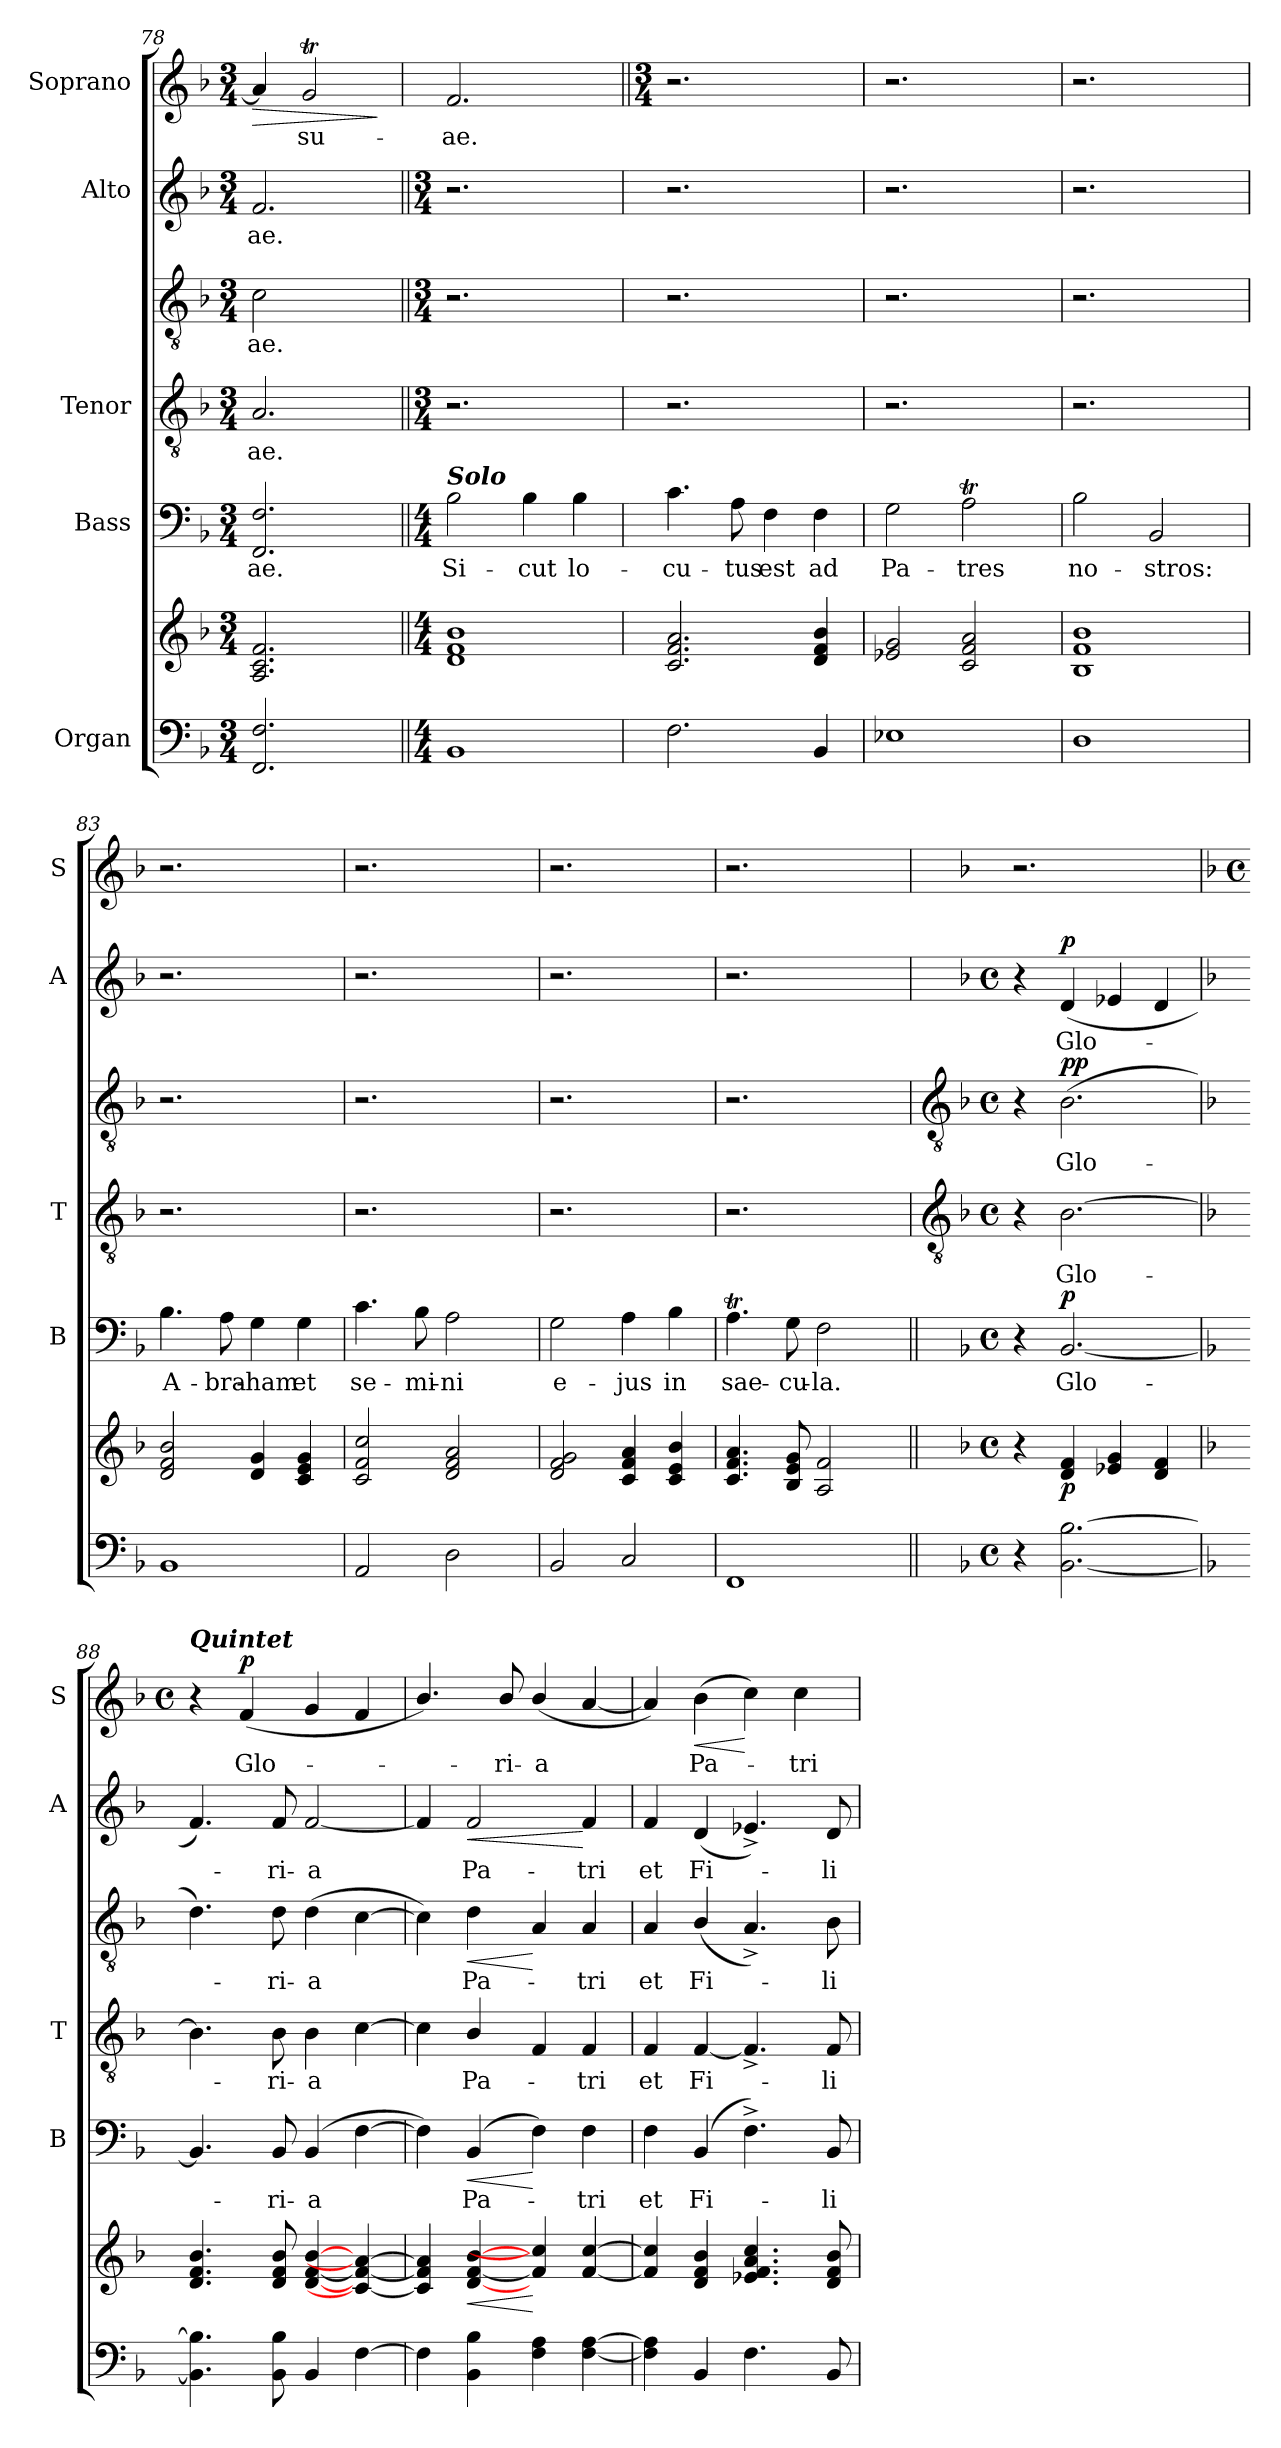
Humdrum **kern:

**kern	**kern	**dynam	**kern	**text	**dynam	**kern	**text	**kern	**text	**dynam	**kern	**text	**dynam	**kern	**text	**dynam
*part5	*part5	*part5	*part4	*part4	*part4	*part3	*part3	*part3	*part3	*part3	*part2	*part2	*part2	*part1	*part1	*part1
*staff7	*staff6	*staff6/7	*staff5	*staff5	*staff5	*staff4	*staff4	*staff3	*staff3	*staff3/4	*staff2	*staff2	*staff2	*staff1	*staff1	*staff1
*I"Organ	*	*	*I"Bass	*	*	*I"Tenor	*	*	*	*	*I"Alto	*	*	*I"Soprano	*	*
*	*	*	*I'B	*	*	*I'T	*	*	*	*	*I'A	*	*	*I'S	*	*
*clefF4	*clefG2	*	*clefF4	*	*	*clefGv2	*	*clefGv2	*	*	*clefG2	*	*	*clefG2	*	*
*k[b-]	*k[b-]	*	*k[b-]	*	*	*k[b-]	*	*k[b-]	*	*	*k[b-]	*	*	*k[b-]	*	*
*F:	*F:	*	*F:	*	*	*F:	*	*F:	*	*	*F:	*	*	*F:	*	*
*M3/4	*M3/4	*	*M3/4	*	*	*M3/4	*	*M3/4	*	*	*M3/4	*	*	*M3/4	*	*
=78	=78	=78	=78	=78	=78	=78	=78	=78	=78	=78	=78	=78	=78	=78	=78	=78
*	*^	*	*	*	*	*	*	*	*	*	*	*	*	*	*	*
!	!	!LO:N:vis=1	!	!	!LO:LY:b	!	!	!LO:LY:b	!	!LO:LY:b	!	!	!LO:LY:b	!	!	!	!LO:HP:b
2.FF 2.F	2.A 2.c 2.f	2.ryy	.	2.FF 2.F	-ae.	.	2.A	ae.	2c	-ae.	.	2.f	-ae.	.	4a]	.	>
!	!	!	!	!	!	!	!	!	!	!	!	!	!	!	!	!LO:LY:b	!
.	.	.	.	.	.	.	.	.	.	.	.	.	.	.	2gT	su-	.
.	.	.	.	.	.	.	.	.	4ryy	.	.	.	.	.	.	.	.
*	*v	*v	*	*	*	*	*	*	*	*	*	*	*	*	*	*	*
.	.	.	.	.	.	.	.	.	.	.	.	.	.	.	.	]
!!LO:LB:g=z
=79||	=79||	=79	=79||	=79	=79	=79||	=79	=79||	=79	=79	=79||	=79	=79	=79	=79	=79
*M4/4	*M4/4	*	*M4/4	*	*	*M3/4	*	*M3/4	*	*	*M3/4	*	*	*	*	*
!	!	!	!LO:TX:a:Bi:t=Solo	!	!	!	!	!	!	!	!	!	!	!	!	!
!	!	!	!	!LO:LY:b	!	!	!	!	!	!	!	!	!	!	!LO:LY:b	!
1BB-	1d 1f 1b-	.	2B-	Si-	.	2.r	.	2.r	.	.	2.r	.	.	2.f	-ae.	.
!	!	!	!	!LO:LY:b	!	!	!	!	!	!	!	!	!	!	!	!
.	.	.	4B-	-cut	.	.	.	.	.	.	.	.	.	.	.	.
!	!	!	!	!LO:LY:b	!	!	!	!	!	!	!	!	!	!	!	!
.	.	.	4B-	lo-	.	4ryy	.	4ryy	.	.	4ryy	.	.	4ryy	.	.
!!LO:LB:g=z
=80	=80	=80||	=80	=80||	=80||	=80	=80||	=80	=80||	=80||	=80	=80||	=80||	=80||	=80||	=80||
*	*	*	*	*	*	*	*	*	*	*	*	*	*	*M3/4	*	*
!	!	!	!	!LO:LY:b	!	!	!	!	!	!	!	!	!	!	!	!
2.F	2.c 2.f 2.a	.	4.c	-cu-	.	2.r	.	2.r	.	.	2.r	.	.	2.r	.	.
!	!	!	!	!LO:LY:b	!	!	!	!	!	!	!	!	!	!	!	!
.	.	.	8A	-tus	.	.	.	.	.	.	.	.	.	.	.	.
!	!	!	!	!LO:LY:b	!	!	!	!	!	!	!	!	!	!	!	!
.	.	.	4F	est	.	.	.	.	.	.	.	.	.	.	.	.
!	!	!	!	!LO:LY:b	!	!	!	!	!	!	!	!	!	!	!	!
4BB-	4d 4f 4b-	.	4F	ad	.	4ryy	.	4ryy	.	.	4ryy	.	.	4ryy	.	.
=81	=81	=81	=81	=81	=81	=81	=81	=81	=81	=81	=81	=81	=81	=81	=81	=81
!	!	!	!	!LO:LY:b	!	!	!	!	!	!	!	!	!	!	!	!
1E-X	2e-X 2g	.	2G	Pa-	.	2.r	.	2.r	.	.	2.r	.	.	2.r	.	.
!	!	!	!	!LO:LY:b	!	!	!	!	!	!	!	!	!	!	!	!
.	2c 2f 2a	.	2At	-tres	.	.	.	.	.	.	.	.	.	.	.	.
.	.	.	.	.	.	4ryy	.	4ryy	.	.	4ryy	.	.	4ryy	.	.
=82	=82	=82	=82	=82	=82	=82	=82	=82	=82	=82	=82	=82	=82	=82	=82	=82
!	!	!	!	!LO:LY:b	!	!	!	!	!	!	!	!	!	!	!	!
1D	1B- 1f 1b-	.	2B-	no-	.	2.r	.	2.r	.	.	2.r	.	.	2.r	.	.
!	!	!	!	!LO:LY:b	!	!	!	!	!	!	!	!	!	!	!	!
.	.	.	2BB-	-stros:	.	.	.	.	.	.	.	.	.	.	.	.
.	.	.	.	.	.	4ryy	.	4ryy	.	.	4ryy	.	.	4ryy	.	.
=83	=83	=83	=83	=83	=83	=83	=83	=83	=83	=83	=83	=83	=83	=83	=83	=83
!	!	!	!	!LO:LY:b	!	!	!	!	!	!	!	!	!	!	!	!
1BB-	2d 2f 2b-	.	4.B-	A-	.	2.r	.	2.r	.	.	2.r	.	.	2.r	.	.
!	!	!	!	!LO:LY:b	!	!	!	!	!	!	!	!	!	!	!	!
.	.	.	8A	-bra-	.	.	.	.	.	.	.	.	.	.	.	.
!	!	!	!	!LO:LY:b	!	!	!	!	!	!	!	!	!	!	!	!
.	4d 4g	.	4G	-ham	.	.	.	.	.	.	.	.	.	.	.	.
!	!	!	!	!LO:LY:b	!	!	!	!	!	!	!	!	!	!	!	!
.	4c 4e 4g	.	4G	et	.	4ryy	.	4ryy	.	.	4ryy	.	.	4ryy	.	.
=84	=84	=84	=84	=84	=84	=84	=84	=84	=84	=84	=84	=84	=84	=84	=84	=84
!	!	!	!	!LO:LY:b	!	!	!	!	!	!	!	!	!	!	!	!
2AA	2c 2f 2cc	.	4.c	se-	.	2.r	.	2.r	.	.	2.r	.	.	2.r	.	.
!	!	!	!	!LO:LY:b	!	!	!	!	!	!	!	!	!	!	!	!
.	.	.	8B-	-mi-	.	.	.	.	.	.	.	.	.	.	.	.
!	!	!	!	!LO:LY:b	!	!	!	!	!	!	!	!	!	!	!	!
2D	2d 2f 2a	.	2A	-ni	.	.	.	.	.	.	.	.	.	.	.	.
.	.	.	.	.	.	4ryy	.	4ryy	.	.	4ryy	.	.	4ryy	.	.
=85	=85	=85	=85	=85	=85	=85	=85	=85	=85	=85	=85	=85	=85	=85	=85	=85
!	!	!	!	!LO:LY:b	!	!	!	!	!	!	!	!	!	!	!	!
2BB-	2d 2f 2g	.	2G	e-	.	2.r	.	2.r	.	.	2.r	.	.	2.r	.	.
!	!	!	!	!LO:LY:b	!	!	!	!	!	!	!	!	!	!	!	!
2C	4c 4f 4a	.	4A	-jus	.	.	.	.	.	.	.	.	.	.	.	.
!	!	!	!	!LO:LY:b	!	!	!	!	!	!	!	!	!	!	!	!
.	4c 4e 4b-	.	4B-	in	.	4ryy	.	4ryy	.	.	4ryy	.	.	4ryy	.	.
=86	=86	=86	=86	=86	=86	=86	=86	=86	=86	=86	=86	=86	=86	=86	=86	=86
!	!	!	!	!LO:LY:b	!	!	!	!	!	!	!	!	!	!	!	!
1FF	4.c 4.f 4.a	.	4.At	sae-	.	2.r	.	2.r	.	.	2.r	.	.	2.r	.	.
!	!	!	!	!LO:LY:b	!	!	!	!	!	!	!	!	!	!	!	!
.	8B- 8e 8g	.	8G	-cu-	.	.	.	.	.	.	.	.	.	.	.	.
!	!	!	!	!LO:LY:b	!	!	!	!	!	!	!	!	!	!	!	!
.	2A 2f	.	2F	-la.	.	.	.	.	.	.	.	.	.	.	.	.
.	.	.	.	.	.	4ryy	.	4ryy	.	.	4ryy	.	.	4ryy	.	.
!!LO:LB:g=z
=87||	=87||	=87	=87||	=87	=87	=87	=87	=87	=87	=87	=87	=87	=87	=87	=87	=87
*	*	*	*	*	*	*clefGv2	*	*clefGv2	*	*	*	*	*	*	*	*
*	*	*	*	*	*	*k[b-]	*	*k[b-]	*	*	*k[b-]	*	*	*	*	*
*	*	*	*	*	*	*F:	*	*F:	*	*	*F:	*	*	*	*	*
*M4/4	*M4/4	*	*M4/4	*	*	*M4/4	*	*M4/4	*	*	*M4/4	*	*	*	*	*
*met(c)	*met(c)	*	*met(c)	*	*	*met(c)	*	*met(c)	*	*	*met(c)	*	*	*	*	*
4r	4r	.	4r	.	.	4r	.	4r	.	.	4r	.	.	2.r	.	.
!	!	!LO:DY:b	!	!LO:LY:b	!LO:DY:b	!	!LO:LY:b	!	!LO:LY:b	!LO:DY:b=2	!	!LO:LY:b	!	!	!	!
!	!	!	!	!	!	!	!	!	!	!LO:DY:n=1:b	!	!	!LO:DY:b	!	!	!
[2.BB- [2.B-	4d 4f	p	[2.BB-	Glo-	p	[2.B-	Glo-	(>2.B-	Glo-	p p	(<4d	Glo-	p	.	.	.
.	4e-X 4g	.	.	.	.	.	.	.	.	.	4e-X	.	.	.	.	.
.	4d 4f	.	.	.	.	.	.	.	.	.	4d	.	.	4ryy	.	.
!!LO:LB:g=z
=88	=88	=88	=88	=88	=88	=88	=88	=88	=88	=88	=88	=88	=88	=88	=88	=88
*	*	*	*	*	*	*	*	*	*	*	*	*	*	*k[b-]	*	*
*	*	*	*	*	*	*	*	*	*	*	*	*	*	*F:	*	*
*	*	*	*	*	*	*	*	*	*	*	*	*	*	*M4/4	*	*
*	*	*	*	*	*	*	*	*	*	*	*	*	*	*met(c)	*	*
!	!	!	!	!	!	!	!	!	!	!	!	!	!	!LO:TX:a:Bi:t=Quintet	!	!
4.BB-] 4.B-]	4.d 4.f 4.b-	.	4.BB-]	.	.	4.B-]	.	4.d)	.	.	4.f)	.	.	4r	.	.
!	!	!	!	!	!	!	!	!	!	!	!	!	!	!	!LO:LY:b	!LO:DY:b
.	.	.	.	.	.	.	.	.	.	.	.	.	.	(<4f	Glo-	p
!	!	!	!	!LO:LY:b	!	!	!LO:LY:b	!	!LO:LY:b	!	!	!LO:LY:b	!	!	!	!
8BB- 8B-	8d 8f 8b-	.	8BB-	ri-	.	8B-	ri-	8d	ri-	.	8f	ri-	.	.	.	.
!	!	!	!	!LO:LY:b	!	!	!LO:LY:b	!	!LO:LY:b	!	!	!LO:LY:b	!	!	!	!
4BB-	[4d [4f [4b-	.	(>4BB-	-a	.	(<4B-	-a	(>4d	-a	.	[2f	-a	.	4g	.	.
[4F	4c_ 4f_ 4a_	.	[4F	.	.	[4c	.	[4c	.	.	.	.	.	4f	.	.
=89	=89	=89	=89	=89	=89	=89	=89	=89	=89	=89	=89	=89	=89	=89	=89	=89
4F]	4c] 4f] 4a]	.	4F])	.	.	4c]	.	4c])	.	.	4f]	.	.	4.b-/)	.	.
!	!	!LO:HP:b	!	!LO:LY:b	!LO:HP:b	!	!LO:LY:b	!	!LO:LY:b	!LO:HP:b	!	!LO:LY:b	!LO:HP:b	!	!	!
4BB- 4B-	[4d [4f [4b-	<	(4BB-	Pa-	<	4B-/	Pa-	4d	Pa-	<	2f	Pa-	<	.	.	.
!	!	!	!	!	!	!	!	!	!	!	!	!	!	!	!LO:LY:b	!
.	.	.	.	.	.	.	.	.	.	.	.	.	.	8b-/	ri-	.
!	!	!	!	!	!	!	!	!	!	!	!	!	!	!	!LO:LY:b	!
4F 4A	4f] 4cc]	[	4F)	.	[	4F	.	4A)	.	[	.	.	.	(<4b-/	-a	.
!	!	!	!	!LO:LY:b	!	!	!LO:LY:b	!	!LO:LY:b	!	!	!LO:LY:b	!	!	!	!
[4F [4A	[4f [4cc	.	4F	tri	.	4F	tri	4A	tri	.	4f	-tri	[	[4a	.	.
=90	=90	=90	=90	=90	=90	=90	=90	=90	=90	=90	=90	=90	=90	=90	=90	=90
!	!	!	!	!LO:LY:b	!	!	!LO:LY:b	!	!LO:LY:b	!	!	!LO:LY:b	!	!	!	!
4F] 4A]	4f] 4cc]	.	4F	et	.	4F	-et	4A	et	.	4f	et	.	4a])	.	.
!	!	!	!	!LO:LY:b	!	!	!LO:LY:b	!	!LO:LY:b	!	!	!LO:LY:b	!	!	!LO:LY:b	!LO:HP:b
4BB-	4d 4f 4b-	.	(<4BB-	Fi-	.	[4F	Fi-	(<4B-/	Fi-	.	(<4d	Fi-	.	(>4b-	Pa-	<
4.F	4.e-X 4.f 4.a 4.cc	.	4.F^)	.	.	4.F^]	.	4.A^)	.	.	4.e-X^)	.	.	4cc)	.	[
!	!	!	!	!	!	!	!	!	!	!	!	!	!	!	!LO:LY:b	!
.	.	.	.	.	.	.	.	.	.	.	.	.	.	4cc	tri	.
!	!	!	!	!LO:LY:b	!	!	!LO:LY:b	!	!LO:LY:b	!	!	!LO:LY:b	!	!	!	!
8BB-	8d 8f 8b-	.	8BB-	li-	.	8F	li-	8B-	li-	.	8d	li-	.	.	.	.
=	=	=	=	=	=	=	=	=	=	=	=	=	=	=	=	=
*-	*-	*-	*-	*-	*-	*-	*-	*-	*-	*-	*-	*-	*-	*-	*-	*-
